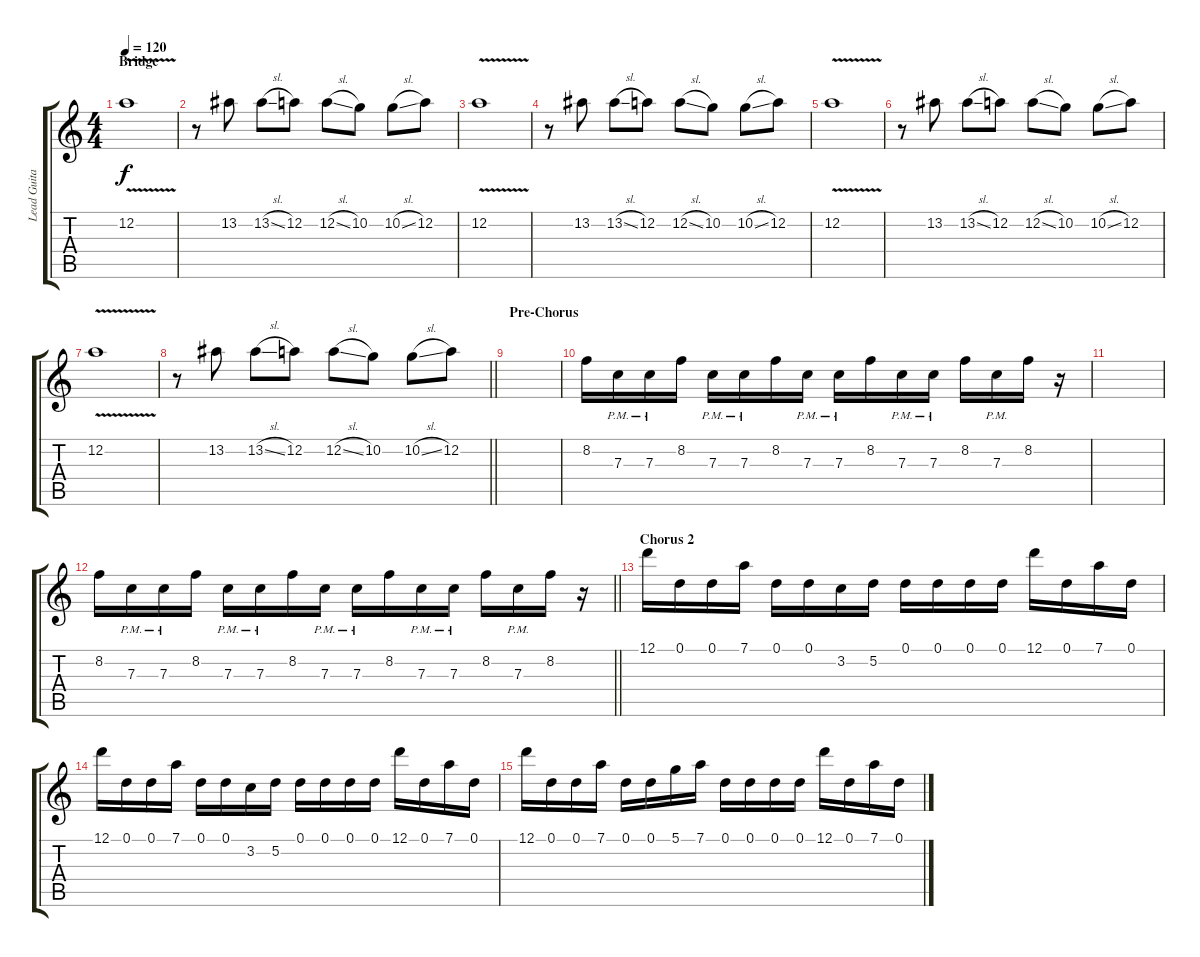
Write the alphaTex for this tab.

\track ("Lead Guitar" "Lead Guita") {instrument overdrivenguitar}
\staff {score tabs}
\tuning (D4 A3 F3 C3 G2 D2) {hide}
\ts (4 4)
\section ("" "Bridge")
\tempo 120
\clef g2
\ks c
12.2{v}.1{dy f} |
r.8 13.2.8 13.2{sl}.8 12.2.8 12.2{sl}.8 10.2.8 10.2{sl}.8 12.2.8 |
12.2{v}.1 |
r.8 13.2.8 13.2{sl}.8 12.2.8 12.2{sl}.8 10.2.8 10.2{sl}.8 12.2.8 |
12.2{v}.1 |
r.8 13.2.8 13.2{sl}.8 12.2.8 12.2{sl}.8 10.2.8 10.2{sl}.8 12.2.8 |
12.2{v}.1 |
\barLineRight lightlight
r.8 13.2.8 13.2{sl}.8 12.2.8 12.2{sl}.8 10.2.8 10.2{sl}.8 12.2.8 |
\section ("" "Pre-Chorus")
|
8.2.16 7.3{pm}.16 7.3{pm}.16 8.2.16 7.3{pm}.16 7.3{pm}.16 8.2.16 7.3{pm}.16 7.3{pm}.16 8.2.16 7.3{pm}.16 7.3{pm}.16 8.2.16 7.3{pm}.16 8.2.16 r.16 |
|
\barLineRight lightlight
8.2.16 7.3{pm}.16 7.3{pm}.16 8.2.16 7.3{pm}.16 7.3{pm}.16 8.2.16 7.3{pm}.16 7.3{pm}.16 8.2.16 7.3{pm}.16 7.3{pm}.16 8.2.16 7.3{pm}.16 8.2.16 r.16 |
\section ("" "Chorus 2")
12.1.16 0.1.16 0.1.16 7.1.16 0.1.16 0.1.16 3.2.16 5.2.16 0.1.16 0.1.16 0.1.16 0.1.16 12.1.16 0.1.16 7.1.16 0.1.16 |
12.1.16 0.1.16 0.1.16 7.1.16 0.1.16 0.1.16 3.2.16 5.2.16 0.1.16 0.1.16 0.1.16 0.1.16 12.1.16 0.1.16 7.1.16 0.1.16 |
12.1.16 0.1.16 0.1.16 7.1.16 0.1.16 0.1.16 5.1.16 7.1.16 0.1.16 0.1.16 0.1.16 0.1.16 12.1.16 0.1.16 7.1.16 0.1.16
